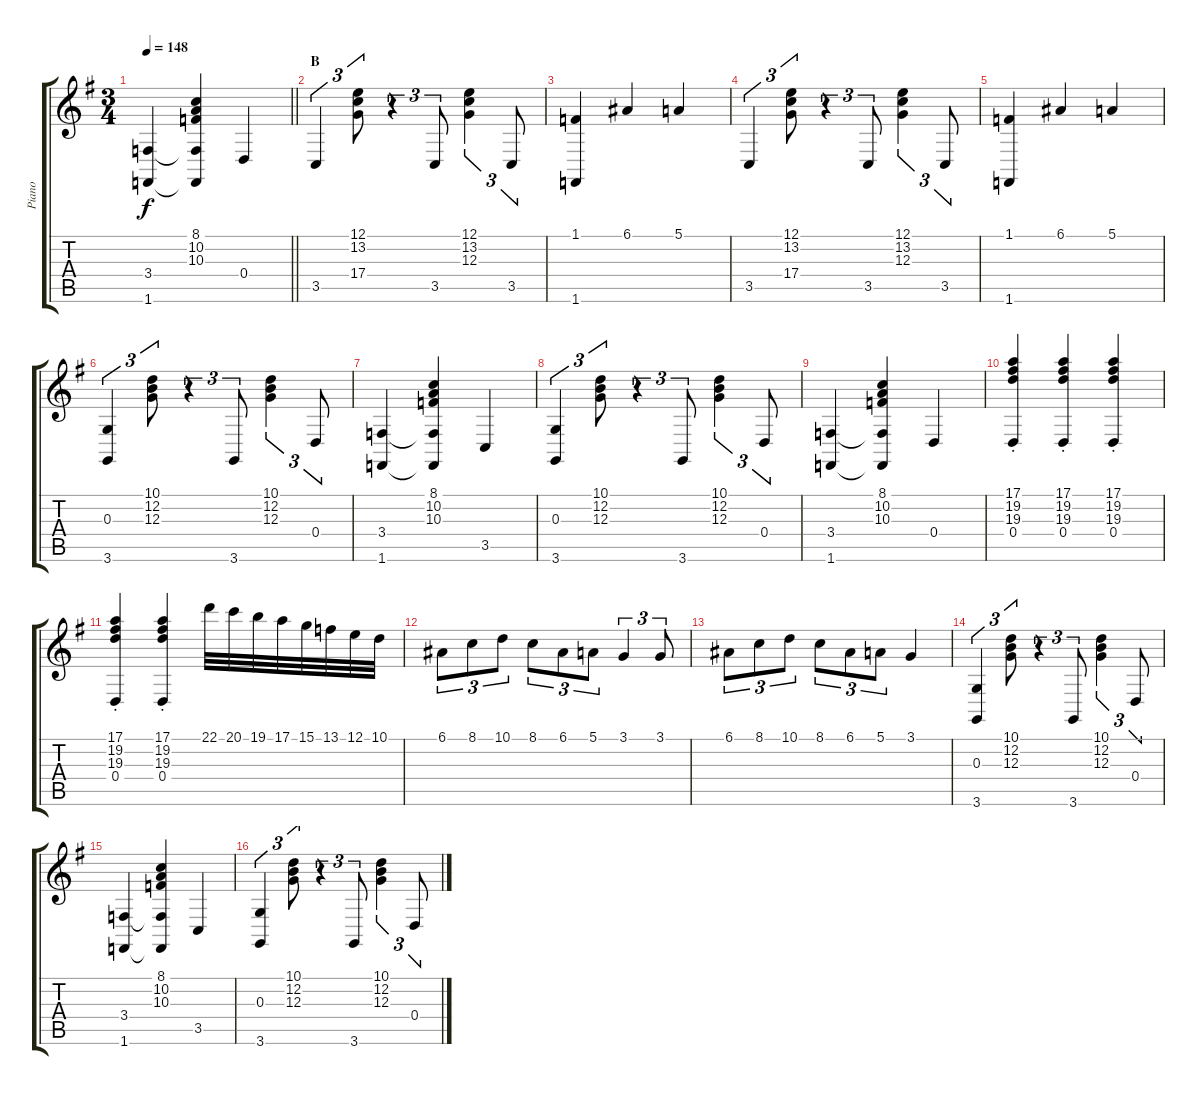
\track ("Piano" "Piano") {instrument acousticgrandpiano}
\staff {score tabs}
\tuning (E4 B3 G3 D3 A2 E2) {hide}
\ts (3 4)
\tempo 148
\clef g2
\barLineRight lightlight
\ks g
(3.4 1.6).4{dy f} (8.1 10.2 10.3 3.4{t} 1.6{t}).4 0.4.4 |
\section ("" "B")
3.5.4{tu (3 2)} (12.1 13.2 17.4).8{tu (3 2)} r.4{tu (3 2)} 3.5.8{tu (3 2)} (12.1 13.2 12.3).4{tu (3 2)} 3.5.8{tu (3 2)} |
(1.1 1.6).4 6.1.4 5.1.4 |
3.5.4{tu (3 2)} (12.1 13.2 17.4).8{tu (3 2)} r.4{tu (3 2)} 3.5.8{tu (3 2)} (12.1 13.2 12.3).4{tu (3 2)} 3.5.8{tu (3 2)} |
(1.1 1.6).4 6.1.4 5.1.4 |
(0.3 3.6).4{tu (3 2)} (10.1 12.2 12.3).8{tu (3 2)} r.4{tu (3 2)} 3.6.8{tu (3 2)} (10.1 12.2 12.3).4{tu (3 2)} 0.4.8{tu (3 2)} |
(3.4 1.6).4 (8.1 10.2 10.3 3.4{t} 1.6{t}).4 3.5.4 |
(0.3 3.6).4{tu (3 2)} (10.1 12.2 12.3).8{tu (3 2)} r.4{tu (3 2)} 3.6.8{tu (3 2)} (10.1 12.2 12.3).4{tu (3 2)} 0.4.8{tu (3 2)} |
(3.4 1.6).4 (8.1 10.2 10.3 3.4{t} 1.6{t}).4 0.4.4 |
(17.1{st} 19.2{st} 19.3{st} 0.4{st}).4 (17.1{st} 19.2{st} 19.3{st} 0.4{st}).4 (17.1{st} 19.2{st} 19.3{st} 0.4{st}).4 |
(17.1{st} 19.2{st} 19.3{st} 0.4{st}).4 (17.1{st} 19.2{st} 19.3{st} 0.4{st}).4 22.1.32 20.1.32 19.1.32 17.1.32 15.1.32 13.1.32 12.1.32 10.1.32 |
6.1.8{tu (3 2)} 8.1.8{tu (3 2)} 10.1.8{tu (3 2)} 8.1.8{tu (3 2)} 6.1.8{tu (3 2)} 5.1.8{tu (3 2)} 3.1.4{tu (3 2)} 3.1.8{tu (3 2)} |
6.1.8{tu (3 2)} 8.1.8{tu (3 2)} 10.1.8{tu (3 2)} 8.1.8{tu (3 2)} 6.1.8{tu (3 2)} 5.1.8{tu (3 2)} 3.1.4 |
(0.3 3.6).4{tu (3 2)} (10.1 12.2 12.3).8{tu (3 2)} r.4{tu (3 2)} 3.6.8{tu (3 2)} (10.1 12.2 12.3).4{tu (3 2)} 0.4.8{tu (3 2)} |
(3.4 1.6).4 (8.1 10.2 10.3 3.4{t} 1.6{t}).4 3.5.4 |
(0.3 3.6).4{tu (3 2)} (10.1 12.2 12.3).8{tu (3 2)} r.4{tu (3 2)} 3.6.8{tu (3 2)} (10.1 12.2 12.3).4{tu (3 2)} 0.4.8{tu (3 2)}
